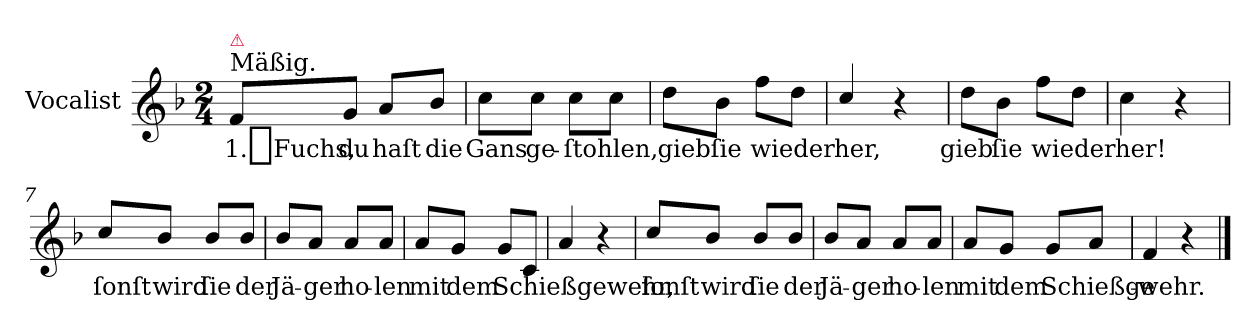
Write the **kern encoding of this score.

**kern	**text
*part1	*part1
*staff1	*staff1
*I"Vocalist	*
*clefG2	*
*k[b-]	*
*F:	*
*M2/4	*
=1	=1
!LO:TX:a:t=Mäßig.	!
!LO:TX:a:color=crimson:t=⚠	!
8f/L	1._Fuchs,
8g/J	du
8a/L	haſt
8b-/J	die
=2	=2
8cc\L	Gans
8cc\J	ge-
8cc\L	-ſtohlen,
8cc\J	.
=3	=3
8dd\L	gieb
8b-\J	ſie
8ff\L	wieder
8dd\J	.
=4	=4
4cc/	her,
4r	.
=5	=5
8dd\L	gieb
8b-\J	ſie
8ff\L	wieder
8dd\J	.
=6	=6
4cc	her!
4r	.
=7	=7
8cc/L	ſonſt
8b-/J	wird
8b-/L	ſie
8b-/J	der
=8	=8
8b-/L	Jä-
8a/J	-ger
8a/L	ho-
8a/J	-len
=9	=9
8a/L	mit
8g/J	dem
8g/L	Schießgewehr,
8c/J	.
=10	=10
4a	.
4r	.
=11	=11
8cc/L	ſonſt
8b-/J	wird
8b-/L	ſie
8b-/J	der
=12	=12
8b-/L	Jä-
8a/J	-ger
8a/L	ho-
8a/J	-len
=13	=13
8a/L	mit
8g/J	dem
8g/L	Schießge-
8a/J	.
=14	=14
4f	-wehr.
4r	.
==	==
*-	*-
